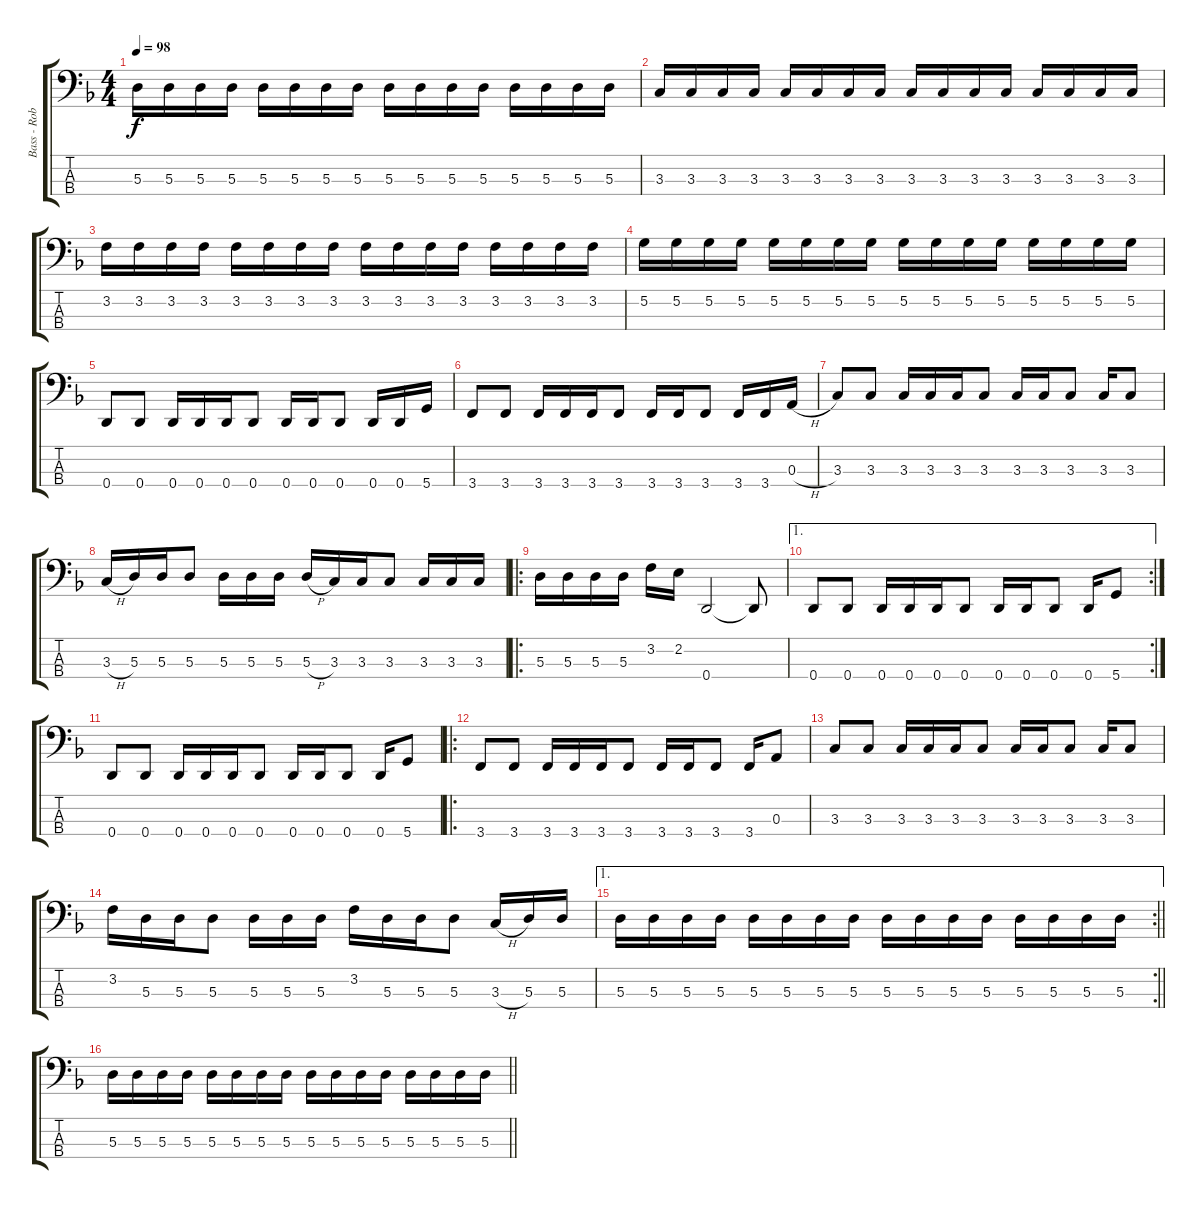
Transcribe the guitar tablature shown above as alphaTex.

\track ("Bass - Rob" "Bass - Rob") {instrument electricbasspick}
\staff {score tabs}
\tuning (G2 D2 A1 D1) {hide}
\ts (4 4)
\tempo 98
\clef f4
\ks f
5.3.16{dy f instrument electricbasspick} 5.3.16 5.3.16 5.3.16 5.3.16 5.3.16 5.3.16 5.3.16 5.3.16 5.3.16 5.3.16 5.3.16 5.3.16 5.3.16 5.3.16 5.3.16 |
3.3.16 3.3.16 3.3.16 3.3.16 3.3.16 3.3.16 3.3.16 3.3.16 3.3.16 3.3.16 3.3.16 3.3.16 3.3.16 3.3.16 3.3.16 3.3.16 |
3.2.16 3.2.16 3.2.16 3.2.16 3.2.16 3.2.16 3.2.16 3.2.16 3.2.16 3.2.16 3.2.16 3.2.16 3.2.16 3.2.16 3.2.16 3.2.16 |
5.2.16 5.2.16 5.2.16 5.2.16 5.2.16 5.2.16 5.2.16 5.2.16 5.2.16 5.2.16 5.2.16 5.2.16 5.2.16 5.2.16 5.2.16 5.2.16 |
0.4.8 0.4.8 0.4.16 0.4.16 0.4.16 0.4.8 0.4.16 0.4.16 0.4.8 0.4.16 0.4.16 5.4.16 |
3.4.8 3.4.8 3.4.16 3.4.16 3.4.16 3.4.8 3.4.16 3.4.16 3.4.8 3.4.16 3.4.16 0.3{h}.16 |
3.3.8 3.3.8 3.3.16 3.3.16 3.3.16 3.3.8 3.3.16 3.3.16 3.3.8 3.3.16 3.3.8 |
3.3{h}.16 5.3.16 5.3.16 5.3.8 5.3.16 5.3.16 5.3.16 5.3{h}.16 3.3.16 3.3.16 3.3.8 3.3.16 3.3.16 3.3.16 |
\ro
5.3.16 5.3.16 5.3.16 5.3.16 3.2.16 2.2.16 0.4.2 0.4{t}.8 |
\ae 1
\rc 2
0.4.8 0.4.8 0.4.16 0.4.16 0.4.16 0.4.8 0.4.16 0.4.16 0.4.8 0.4.16 5.4.8 |
0.4.8 0.4.8 0.4.16 0.4.16 0.4.16 0.4.8 0.4.16 0.4.16 0.4.8 0.4.16 5.4.8 |
\ro
3.4.8 3.4.8 3.4.16 3.4.16 3.4.16 3.4.8 3.4.16 3.4.16 3.4.8 3.4.16 0.3.8 |
3.3.8 3.3.8 3.3.16 3.3.16 3.3.16 3.3.8 3.3.16 3.3.16 3.3.8 3.3.16 3.3.8 |
3.2.16 5.3.16 5.3.16 5.3.8 5.3.16 5.3.16 5.3.16 3.2.16 5.3.16 5.3.16 5.3.8 3.3{h}.16 5.3.16 5.3.16 |
\ae 1
\rc 2
\barLineRight lightlight
5.3.16 5.3.16 5.3.16 5.3.16 5.3.16 5.3.16 5.3.16 5.3.16 5.3.16 5.3.16 5.3.16 5.3.16 5.3.16 5.3.16 5.3.16 5.3.16 |
\barLineRight lightlight
5.3.16 5.3.16 5.3.16 5.3.16 5.3.16 5.3.16 5.3.16 5.3.16 5.3.16 5.3.16 5.3.16 5.3.16 5.3.16 5.3.16 5.3.16 5.3.16
